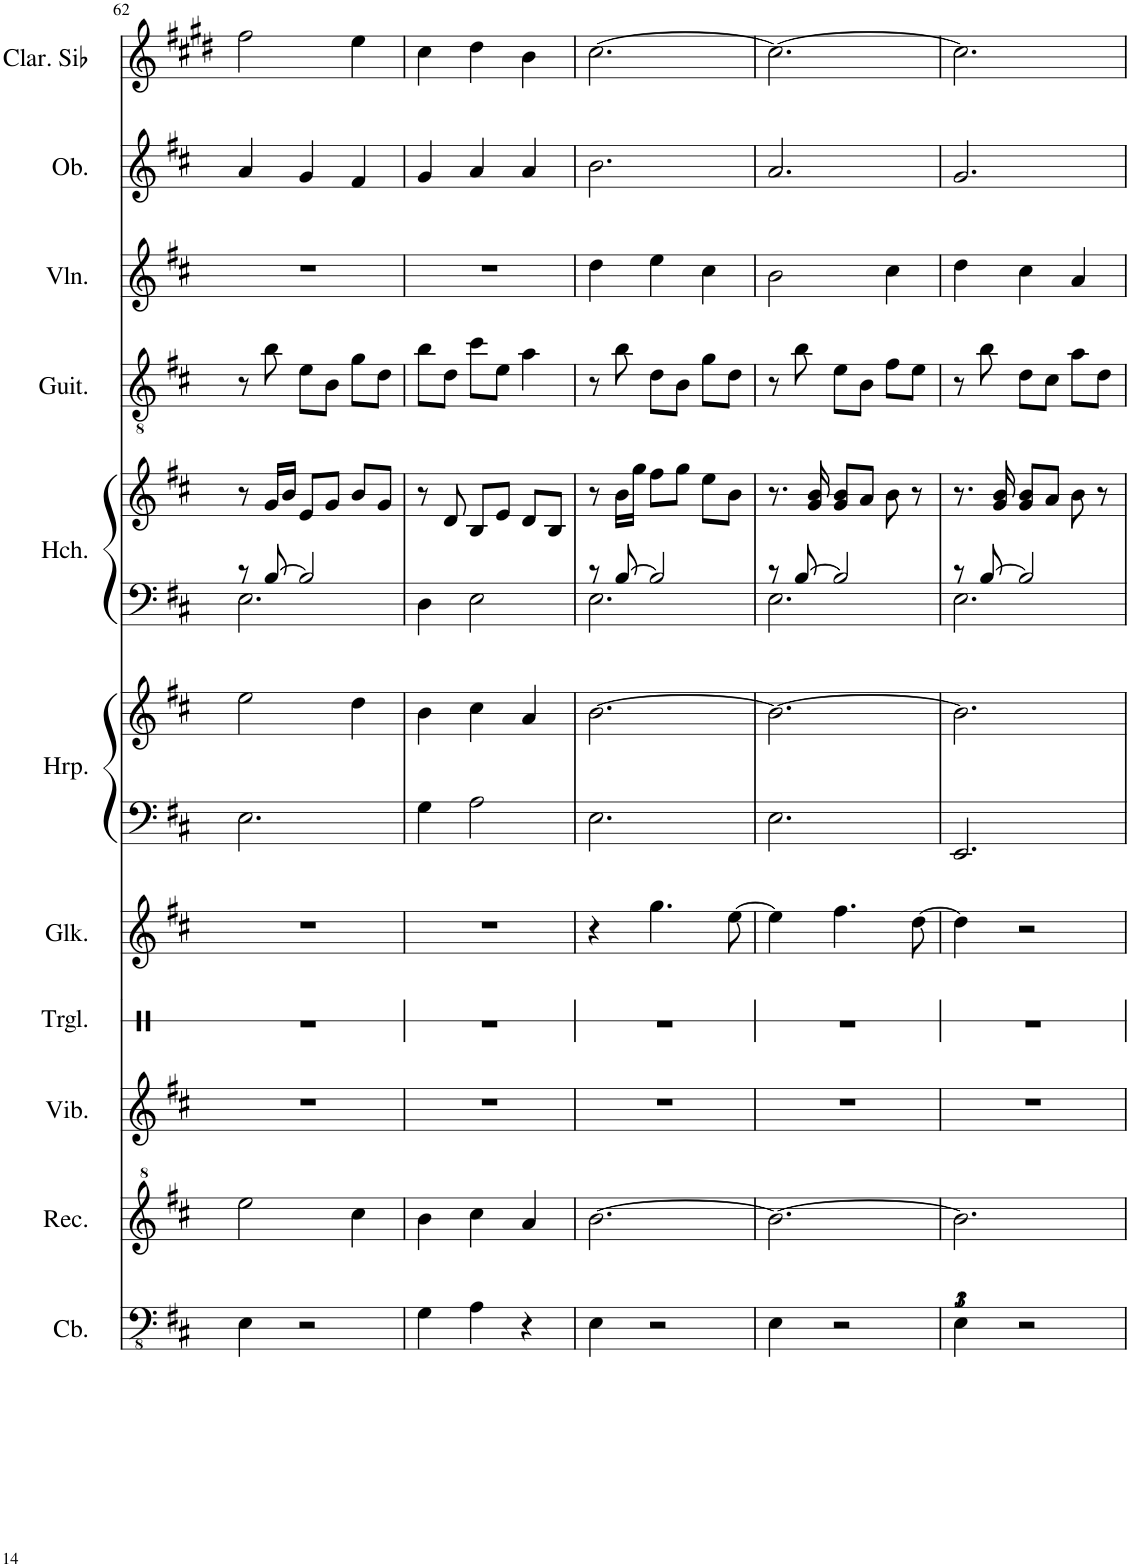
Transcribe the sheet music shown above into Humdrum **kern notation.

**kern	**kern	**kern	**kern	**kern	**kern	**kern	**kern	**kern	**kern	**kern	**kern	**kern
*part11	*part10	*part9	*part8	*part7	*part6	*part6	*part5	*part5	*part4	*part3	*part2	*part1
*staff13	*staff12	*staff11	*staff10	*staff9	*staff8	*staff7	*staff6	*staff5	*staff4	*staff3	*staff2	*staff1
*I"コントラバス	*I"リコーダー	*I"ビブラフォン	*I"トライアングル	*I"グロッケンシュピール	*I"ハープ	*	*I"ハープシーコード	*	*I"アコースティックギター	*I"ヴァイオリン	*I"オーボエ	*I"Clarinette en Sib
*	*	*	*	*	*	*	*	*	*	*	*	*I'Clar. Sib
!!LO:PB:g=z
*clefFv4	*clefG^2	*clefG2	*clefX	*clefG2	*clefF4	*clefG2	*clefF4	*clefG2	*clefGv2	*clefG2	*clefG2	*clefG2
*Trd7c12	*	*	*	*Trd-14c-24	*	*	*	*	*	*	*	*Trd1c2
*k[f#c#]	*k[f#c#]	*k[f#c#]	*k[]	*k[f#c#]	*k[f#c#]	*k[f#c#]	*k[f#c#]	*k[f#c#]	*k[f#c#]	*k[f#c#]	*k[f#c#]	*k[f#c#g#d#]
*M3/4	*M3/4	*M3/4	*M3/4	*M3/4	*M3/4	*M3/4	*M3/4	*M3/4	*M3/4	*M3/4	*M3/4	*M3/4
=62	=62	=62	=62	=62	=62	=62	=62	=62	=62	=62	=62	=62
*	*	*	*	*	*	*	*^	*	*	*	*	*
4EE\	2eee\	2.r	2.r	2.r	2.E\	2ee\	8r	2.E\	8r	8r	2.r	4a/	2ff#\
.	.	.	.	.	.	.	[8B/	.	16g/LL	8b\	.	.	.
.	.	.	.	.	.	.	.	.	16b/JJ	.	.	.	.
2r	.	.	.	.	.	.	2B/]	.	8e/L	8e\L	.	4g/	.
.	.	.	.	.	.	.	.	.	8g/J	8B\J	.	.	.
.	4ccc#\	.	.	.	.	4dd\	.	.	8b/L	8g\L	.	4f#/	4ee\
.	.	.	.	.	.	.	.	.	8g/J	8d\J	.	.	.
*	*	*	*	*	*	*	*v	*v	*	*	*	*	*
=63	=63	=63	=63	=63	=63	=63	=63	=63	=63	=63	=63	=63
4GG\	4bb\	2.r	2.r	2.r	4G\	4b\	4D\	8r	8b\L	2.r	4g/	4cc#\
.	.	.	.	.	.	.	.	8d/	8d\J	.	.	.
4AA\	4ccc#\	.	.	.	2A\	4cc#\	2E\	8B/L	8cc#\L	.	4a/	4dd#\
.	.	.	.	.	.	.	.	8e/J	8e\J	.	.	.
4r	4aa/	.	.	.	.	4a/	.	8d/L	4a\	.	4a/	4b\
.	.	.	.	.	.	.	.	8B/J	.	.	.	.
=64	=64	=64	=64	=64	=64	=64	=64	=64	=64	=64	=64	=64
*	*	*	*	*	*	*	*^	*	*	*	*	*
4EE\	[2.bb\	2.r	2.r	4r	2.E\	[2.b\	8r	2.E\	8r	8r	4dd\	2.b\	[2.cc#\
.	.	.	.	.	.	.	[8B/	.	16b\LL	8b\	.	.	.
.	.	.	.	.	.	.	.	.	16gg\JJ	.	.	.	.
2r	.	.	.	4.gg\	.	.	2B/]	.	8ff#\L	8d\L	4ee\	.	.
.	.	.	.	.	.	.	.	.	8gg\J	8B\J	.	.	.
.	.	.	.	.	.	.	.	.	8ee\L	8g\L	4cc#\	.	.
.	.	.	.	[8ee\	.	.	.	.	8b\J	8d\J	.	.	.
=65	=65	=65	=65	=65	=65	=65	=65	=65	=65	=65	=65	=65	=65
4EE\	2.bb\_	2.r	2.r	4ee\]	2.E\	2.b\_	8r	2.E\	8.r	8r	2b\	2.a/	2.cc#\_
.	.	.	.	.	.	.	[8B/	.	.	8b\	.	.	.
.	.	.	.	.	.	.	.	.	16g/ 16b/	.	.	.	.
2r	.	.	.	4.ff#\	.	.	2B/]	.	8g/ 8b/L	8e\L	.	.	.
.	.	.	.	.	.	.	.	.	8a/J	8B\J	.	.	.
.	.	.	.	.	.	.	.	.	8b\	8f#\L	4cc#\	.	.
.	.	.	.	[8dd\	.	.	.	.	8r	8e\J	.	.	.
=66	=66	=66	=66	=66	=66	=66	=66	=66	=66	=66	=66	=66	=66
4EE\	2.bb\]	2.r	2.r	4dd\]	2.EE/	2.b\]	8r	2.E\	8.r	8r	4dd\	2.g/	2.cc#\]
.	.	.	.	.	.	.	[8B/	.	.	8b\	.	.	.
.	.	.	.	.	.	.	.	.	16g/ 16b/	.	.	.	.
2r	.	.	.	2r	.	.	2B/]	.	8g/ 8b/L	8d\L	4cc#\	.	.
.	.	.	.	.	.	.	.	.	8a/J	8c#\J	.	.	.
.	.	.	.	.	.	.	.	.	8b\	8a\L	4a/	.	.
.	.	.	.	.	.	.	.	.	8r	8d\J	.	.	.
*	*	*	*	*	*	*	*v	*v	*	*	*	*	*
=	=	=	=	=	=	=	=	=	=	=	=	=
*-	*-	*-	*-	*-	*-	*-	*-	*-	*-	*-	*-	*-
